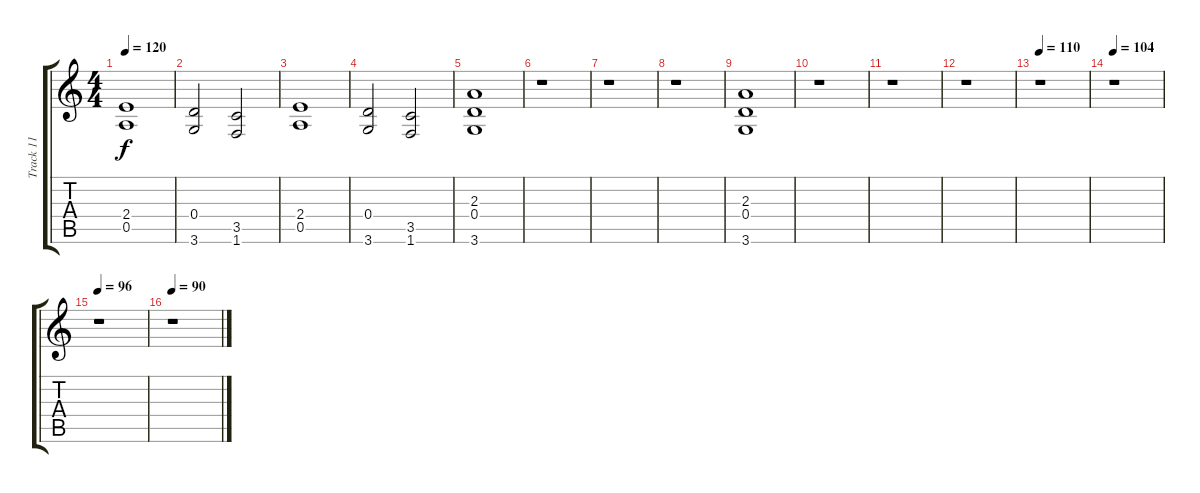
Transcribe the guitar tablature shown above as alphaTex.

\track ("Track 11" "Track 11") {instrument distortionguitar}
\staff {score tabs}
\tuning (E4 B3 G3 D3 A2 E2) {hide}
\ts (4 4)
\tempo 120
\clef g2
\ks c
(2.4 0.5).1{dy f} |
(0.4 3.6).2 (3.5 1.6).2 |
(2.4 0.5).1 |
(0.4 3.6).2 (3.5 1.6).2 |
(2.3 0.4 3.6).1 |
r.1 |
r.1 |
r.1 |
(2.3 0.4 3.6).1 |
r.1 |
r.1 |
r.1 |
\tempo 110
r.1 |
\tempo 104
r.1 |
\tempo 96
r.1 |
\tempo 90
r.1
